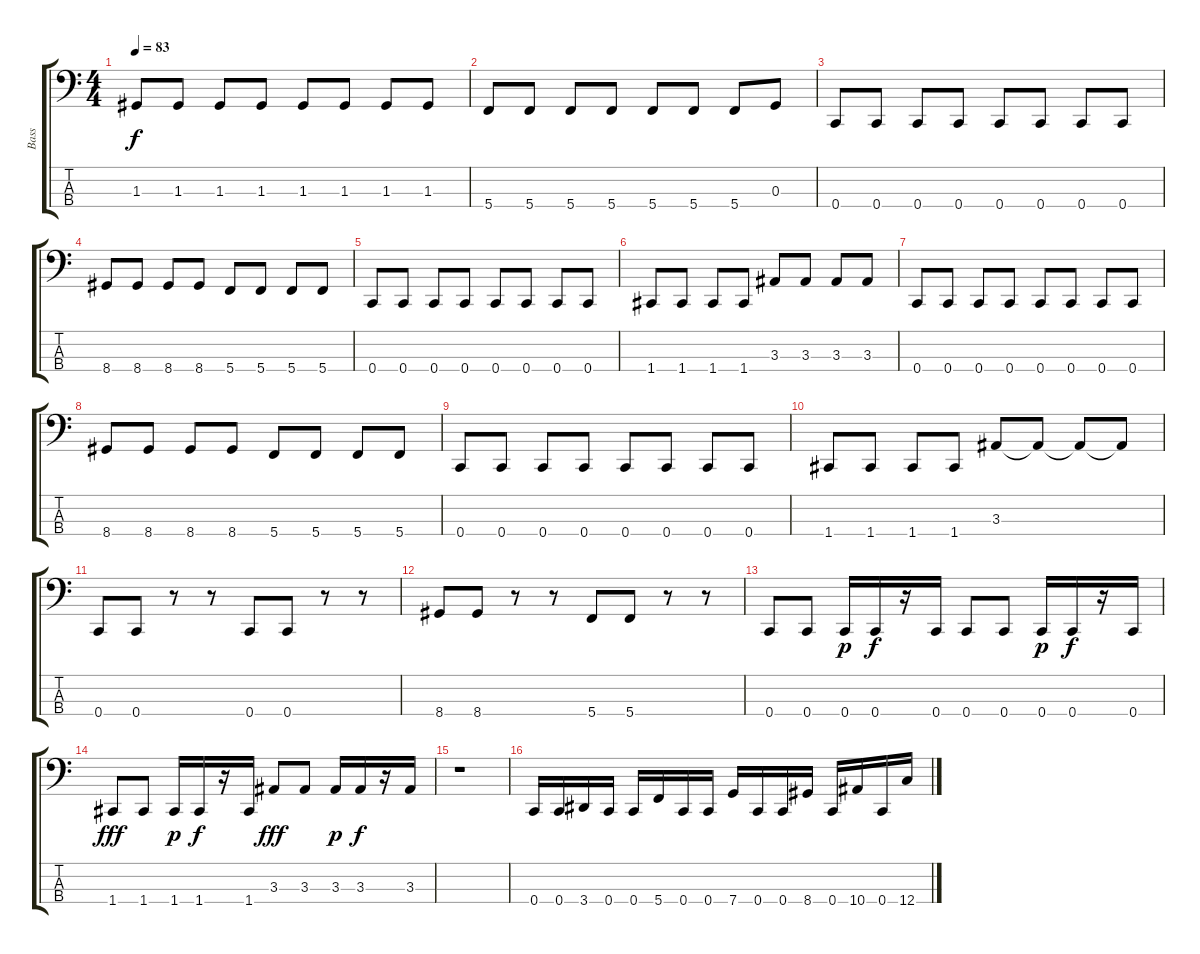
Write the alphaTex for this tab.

\track ("Bass" "Bass") {instrument electricbassfinger}
\staff {score tabs}
\tuning (F2 C2 G1 C1) {hide}
\ts (4 4)
\tempo 83
\clef f4
\ks c
1.3.8{dy f} 1.3.8 1.3.8 1.3.8 1.3.8 1.3.8 1.3.8 1.3.8 |
5.4.8 5.4.8 5.4.8 5.4.8 5.4.8 5.4.8 5.4.8 0.3.8 |
0.4.8 0.4.8 0.4.8 0.4.8 0.4.8 0.4.8 0.4.8 0.4.8 |
8.4.8 8.4.8 8.4.8 8.4.8 5.4.8 5.4.8 5.4.8 5.4.8 |
0.4.8 0.4.8 0.4.8 0.4.8 0.4.8 0.4.8 0.4.8 0.4.8 |
1.4.8 1.4.8 1.4.8 1.4.8 3.3.8 3.3.8 3.3.8 3.3.8 |
0.4.8 0.4.8 0.4.8 0.4.8 0.4.8 0.4.8 0.4.8 0.4.8 |
8.4.8 8.4.8 8.4.8 8.4.8 5.4.8 5.4.8 5.4.8 5.4.8 |
0.4.8 0.4.8 0.4.8 0.4.8 0.4.8 0.4.8 0.4.8 0.4.8 |
1.4.8 1.4.8 1.4.8 1.4.8 3.3.8 3.3{t}.8 3.3{t}.8 3.3{t}.8 |
0.4.8 0.4.8 r.8 r.8 0.4.8 0.4.8 r.8 r.8 |
8.4.8 8.4.8 r.8 r.8 5.4.8 5.4.8 r.8 r.8 |
0.4.8 0.4.8 0.4.16{dy p} 0.4.16{dy f} r.16 0.4.16 0.4.8 0.4.8 0.4.16{dy p} 0.4.16{dy f} r.16 0.4.16 |
1.4.8{dy fff} 1.4.8 1.4.16{dy p} 1.4.16{dy f} r.16 1.4.16 3.3.8{dy fff} 3.3.8 3.3.16{dy p} 3.3.16{dy f} r.16 3.3.16 |
r.1 |
0.4.16 0.4.16 3.4.16 0.4.16 0.4.16 5.4.16 0.4.16 0.4.16 7.4.16 0.4.16 0.4.16 8.4.16 0.4.16 10.4.16 0.4.16 12.4.16
